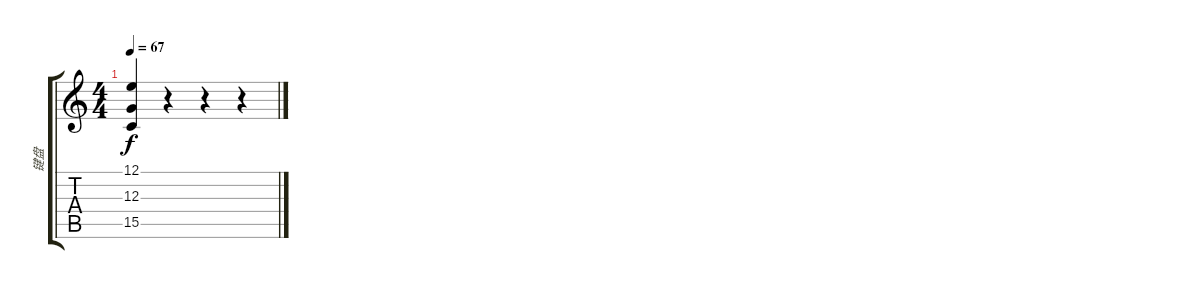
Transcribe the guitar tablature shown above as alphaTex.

\track ("键盘" "键盘") {instrument brightacousticpiano}
\staff {score tabs}
\tuning (E4 B3 G3 D3 A2 E2) {hide}
\ts (4 4)
\tempo 67
\clef g2
\ks c
(12.1{t} 12.3{t} 15.5{t}).4{dy f} r.4 r.4 r.4
